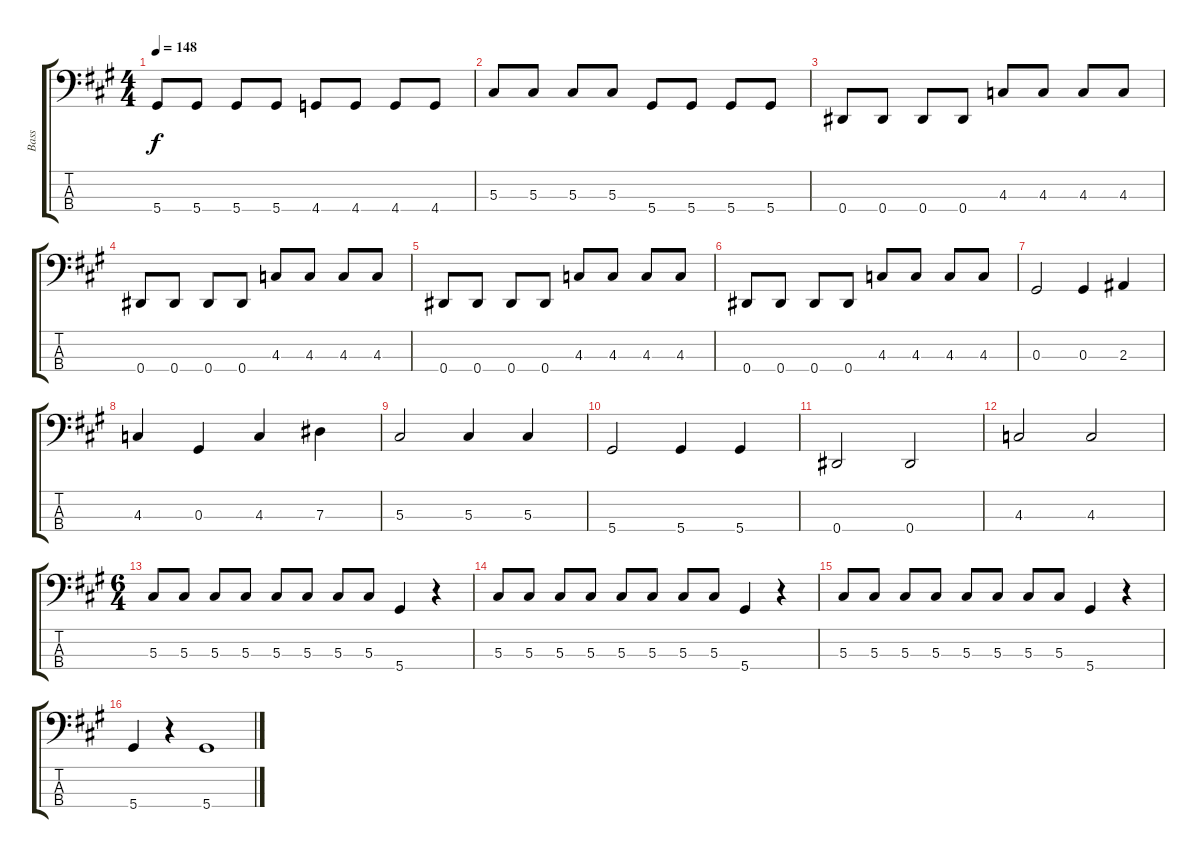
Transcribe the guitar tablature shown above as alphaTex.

\track ("Bass" "Bass") {instrument electricbasspick}
\staff {score tabs}
\tuning (Gb2 Db2 Ab1 Eb1) {hide}
\ts (4 4)
\tempo 148
\clef f4
\ks a
5.4.8{dy f} 5.4.8 5.4.8 5.4.8 4.4.8 4.4.8 4.4.8 4.4.8 |
5.3.8 5.3.8 5.3.8 5.3.8 5.4.8 5.4.8 5.4.8 5.4.8 |
0.4.8 0.4.8 0.4.8 0.4.8 4.3.8 4.3.8 4.3.8 4.3.8 |
0.4.8 0.4.8 0.4.8 0.4.8 4.3.8 4.3.8 4.3.8 4.3.8 |
0.4.8 0.4.8 0.4.8 0.4.8 4.3.8 4.3.8 4.3.8 4.3.8 |
0.4.8 0.4.8 0.4.8 0.4.8 4.3.8 4.3.8 4.3.8 4.3.8 |
0.3.2 0.3.4 2.3.4 |
4.3.4 0.3.4 4.3.4 7.3.4 |
5.3.2 5.3.4 5.3.4 |
5.4.2 5.4.4 5.4.4 |
0.4.2 0.4.2 |
4.3.2 4.3.2 |
\ts (6 4)
5.3.8 5.3.8 5.3.8 5.3.8 5.3.8 5.3.8 5.3.8 5.3.8 5.4.4 r.4 |
5.3.8 5.3.8 5.3.8 5.3.8 5.3.8 5.3.8 5.3.8 5.3.8 5.4.4 r.4 |
5.3.8 5.3.8 5.3.8 5.3.8 5.3.8 5.3.8 5.3.8 5.3.8 5.4.4 r.4 |
5.4.4 r.4 5.4.1
